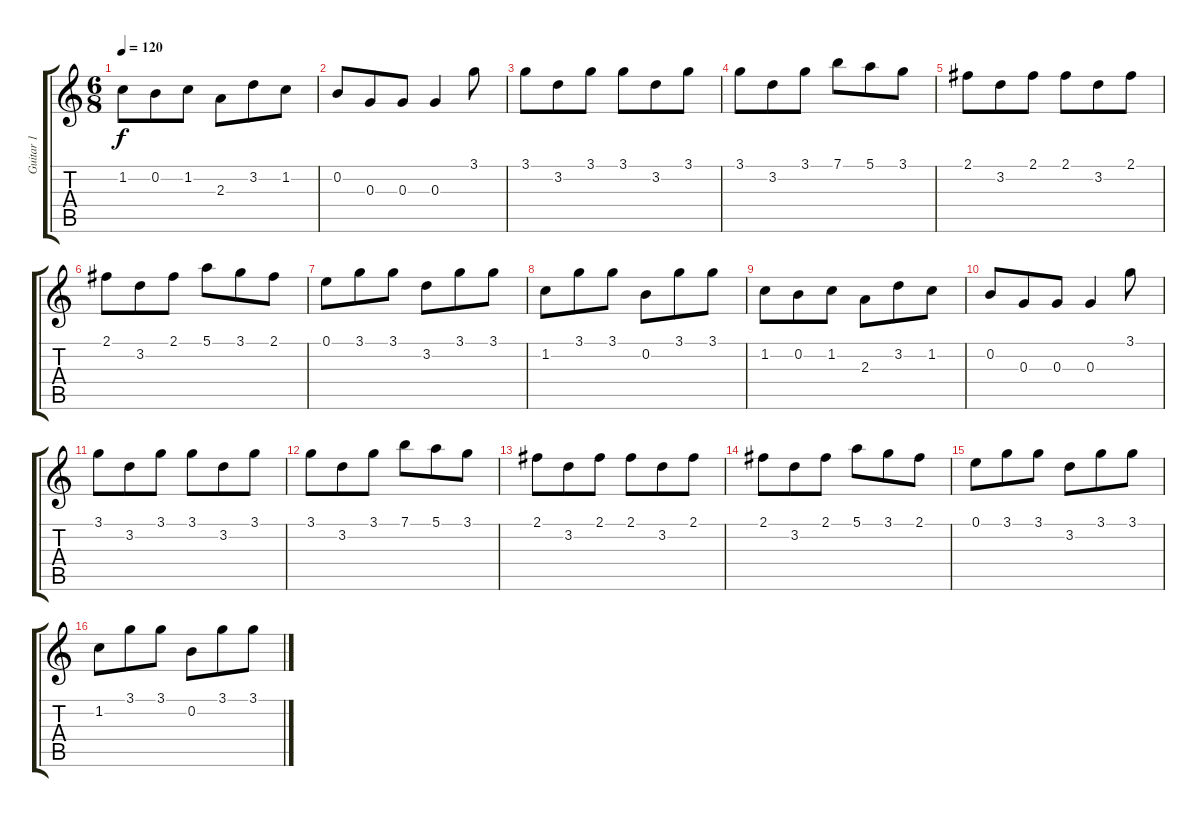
\track ("Guitar 1" "Guitar 1") {instrument acousticguitarsteel}
\staff {score tabs}
\tuning (E4 B3 G3 D3 A2 E2) {hide}
\ts (6 8)
\tempo 120
\clef g2
\ks c
1.2.8{dy f} 0.2.8 1.2.8 2.3.8 3.2.8 1.2.8 |
0.2.8 0.3.8 0.3.8 0.3.4 3.1.8 |
3.1.8 3.2.8 3.1.8 3.1.8 3.2.8 3.1.8 |
3.1.8 3.2.8 3.1.8 7.1.8 5.1.8 3.1.8 |
2.1.8 3.2.8 2.1.8 2.1.8 3.2.8 2.1.8 |
2.1.8 3.2.8 2.1.8 5.1.8 3.1.8 2.1.8 |
0.1.8 3.1.8 3.1.8 3.2.8 3.1.8 3.1.8 |
1.2.8 3.1.8 3.1.8 0.2.8 3.1.8 3.1.8 |
1.2.8 0.2.8 1.2.8 2.3.8 3.2.8 1.2.8 |
0.2.8 0.3.8 0.3.8 0.3.4 3.1.8 |
3.1.8 3.2.8 3.1.8 3.1.8 3.2.8 3.1.8 |
3.1.8 3.2.8 3.1.8 7.1.8 5.1.8 3.1.8 |
2.1.8 3.2.8 2.1.8 2.1.8 3.2.8 2.1.8 |
2.1.8 3.2.8 2.1.8 5.1.8 3.1.8 2.1.8 |
0.1.8 3.1.8 3.1.8 3.2.8 3.1.8 3.1.8 |
1.2.8 3.1.8 3.1.8 0.2.8 3.1.8 3.1.8
